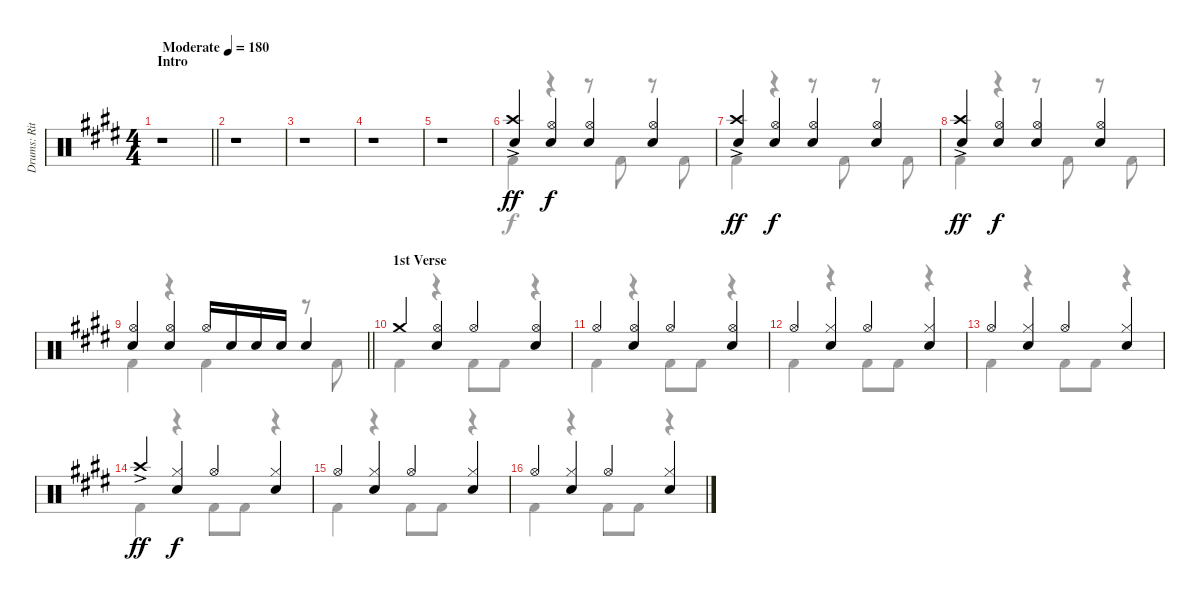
\track ("Drums: Ritsu Tainaka" "Drums: Rit") {instrument percussion}
\staff {score}
\articulation defaults
\voice
\ts (4 4)
\section ("" "Intro")
\tempo (180 "Moderate")
\clef neutral
\barLineRight lightlight
\ks e
r.1{dy ff} |
r.1 |
r.1 |
r.1 |
r.1 |
("Crash high (hit)"{ac} "Electric Snare (hit)").4 ("Hi-Hat (open)" "Electric Snare (hit)").4{dy f} ("Hi-Hat (open)" "Electric Snare (hit)").4 ("Hi-Hat (open)" "Electric Snare (hit)").4 |
("Crash high (hit)"{ac} "Electric Snare (hit)").4{dy ff} ("Hi-Hat (open)" "Electric Snare (hit)").4{dy f} ("Hi-Hat (open)" "Electric Snare (hit)").4 ("Hi-Hat (open)" "Electric Snare (hit)").4 |
("Crash high (hit)"{ac} "Electric Snare (hit)").4{dy ff} ("Hi-Hat (open)" "Electric Snare (hit)").4{dy f} ("Hi-Hat (open)" "Electric Snare (hit)").4 ("Hi-Hat (open)" "Electric Snare (hit)").4 |
\barLineRight lightlight
("Hi-Hat (open)" "Electric Snare (hit)").4 ("Hi-Hat (open)" "Electric Snare (hit)").4 "Hi-Hat (open)".16 "Electric Snare (hit)".16 "Electric Snare (hit)".16 "Electric Snare (hit)".16 "Electric Snare (hit)".4 |
\section ("" "1st Verse")
"Crash medium (hit)".4 ("Hi-Hat (open)" "Electric Snare (hit)").4 "Hi-Hat (open)".4 ("Hi-Hat (open)" "Electric Snare (hit)").4 |
"Hi-Hat (open)".4 ("Hi-Hat (open)" "Electric Snare (hit)").4 "Hi-Hat (open)".4 ("Hi-Hat (open)" "Electric Snare (hit)").4 |
"Hi-Hat (open)".4 ("Hi-Hat (closed)" "Electric Snare (hit)").4 "Hi-Hat (open)".4 ("Hi-Hat (closed)" "Electric Snare (hit)").4 |
"Hi-Hat (open)".4 ("Hi-Hat (closed)" "Electric Snare (hit)").4 "Hi-Hat (open)".4 ("Hi-Hat (closed)" "Electric Snare (hit)").4 |
"Crash high (hit)"{ac}.4{dy ff} ("Hi-Hat (closed)" "Electric Snare (hit)").4{dy f} "Hi-Hat (open)".4 ("Hi-Hat (closed)" "Electric Snare (hit)").4 |
"Hi-Hat (open)".4 ("Hi-Hat (closed)" "Electric Snare (hit)").4 "Hi-Hat (open)".4 ("Hi-Hat (closed)" "Electric Snare (hit)").4 |
"Hi-Hat (open)".4 ("Hi-Hat (closed)" "Electric Snare (hit)").4 "Hi-Hat (open)".4 ("Hi-Hat (closed)" "Electric Snare (hit)").4
\voice
\clef neutral
\ottava regular
\simile none
\barLineRight lightlight
\ks e
|
|
|
|
|
"Kick (hit) 2".4 r.4 r.8 "Kick (hit) 2".8 r.8 "Kick (hit) 2".8 |
"Kick (hit) 2".4 r.4 r.8 "Kick (hit) 2".8 r.8 "Kick (hit) 2".8 |
"Kick (hit) 2".4 r.4 r.8 "Kick (hit) 2".8 r.8 "Kick (hit) 2".8 |
\barLineRight lightlight "Kick (hit) 2".4
r.4 "Kick (hit) 2".4 r.8 "Kick (hit) 2".8 |
"Kick (hit) 2".4 r.4 "Kick (hit) 2".8 "Kick (hit) 2".8 r.4 |
"Kick (hit) 2".4 r.4 "Kick (hit) 2".8 "Kick (hit) 2".8 r.4 |
"Kick (hit) 2".4 r.4 "Kick (hit) 2".8 "Kick (hit) 2".8 r.4 |
"Kick (hit) 2".4 r.4 "Kick (hit) 2".8 "Kick (hit) 2".8 r.4 |
"Kick (hit) 2".4 r.4 "Kick (hit) 2".8 "Kick (hit) 2".8 r.4 |
"Kick (hit) 2".4 r.4 "Kick (hit) 2".8 "Kick (hit) 2".8 r.4 |
"Kick (hit) 2".4 r.4 "Kick (hit) 2".8 "Kick (hit) 2".8 r.4
